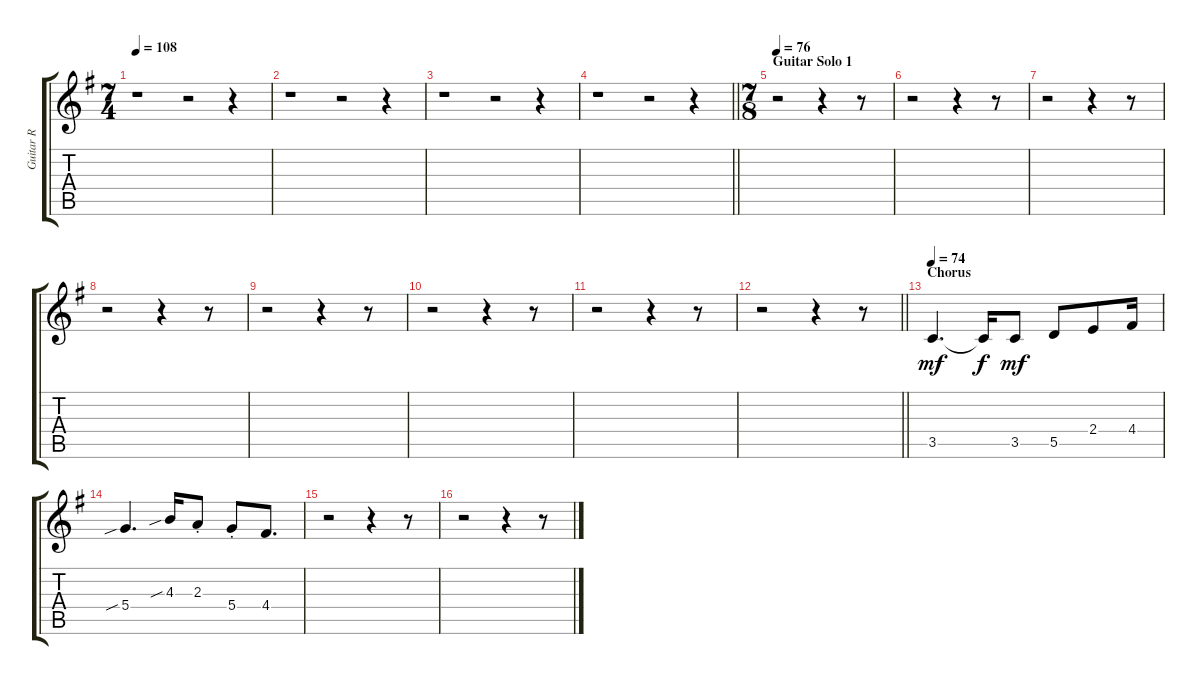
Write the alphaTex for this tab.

\track ("Guitar R" "Guitar R") {instrument distortionguitar}
\staff {score tabs}
\tuning (E4 B3 G3 D3 A2 D2) {hide}
\ts (7 4)
\tempo 108
\clef g2
\ks g
r.1{dy ff} r.2 r.4 |
r.1 r.2 r.4 |
r.1 r.2 r.4 |
\barLineRight lightlight
r.1 r.2 r.4 |
\ts (7 8)
\section ("" "Guitar Solo 1")
\tempo 76
r.2 r.4 r.8 |
r.2 r.4 r.8 |
r.2 r.4 r.8 |
r.2 r.4 r.8 |
r.2 r.4 r.8 |
r.2 r.4 r.8 |
r.2 r.4 r.8 |
\barLineRight lightlight
r.2 r.4 r.8 |
\section ("" "Chorus")
\tempo 74
3.5.4{d dy mf} 3.5{t}.16{dy f} 3.5.8{dy mf} 5.5.8 2.4.8 4.4.16 |
5.4{sib}.4{d} 4.3{sib}.16 2.3{st}.8 5.4{st}.8 4.4.8{d} |
r.2 r.4 r.8 |
r.2 r.4 r.8
